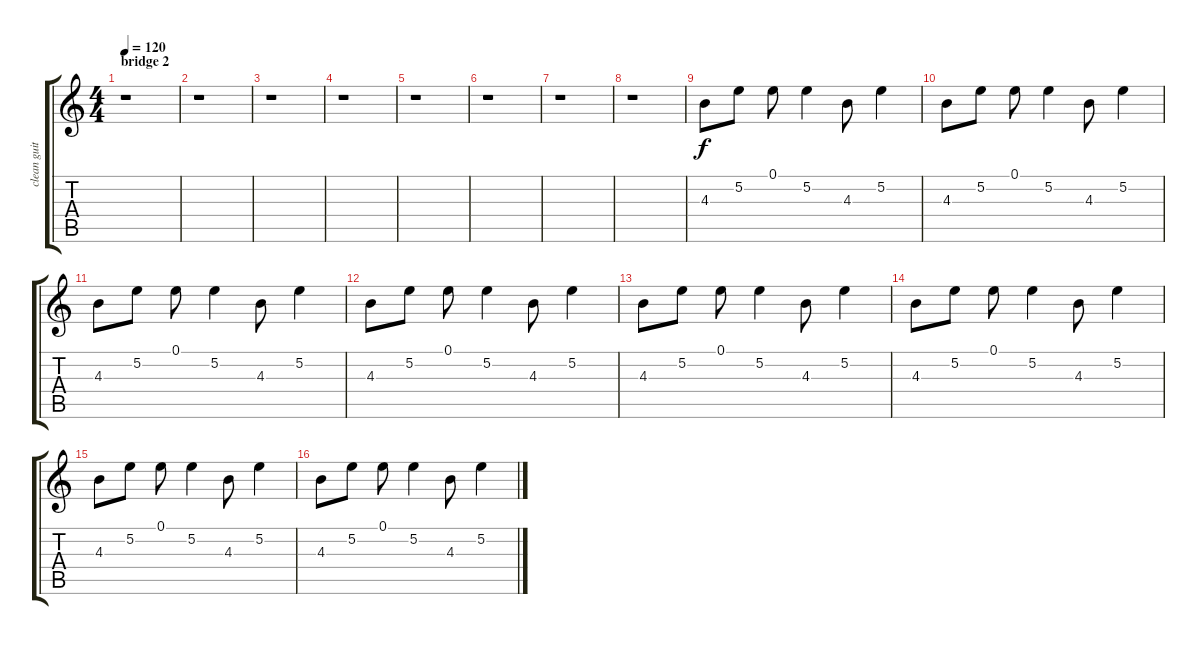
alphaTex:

\track ("clean guitar" "clean guit") {instrument electricguitarclean}
\staff {score tabs}
\tuning (E4 B3 G3 D3 A2 E2) {hide}
\ts (4 4)
\section ("" "bridge 2")
\tempo 120
\clef g2
\ks c
r.1{dy f} |
r.1 |
r.1 |
r.1 |
r.1 |
r.1 |
r.1 |
r.1 |
4.3.8 5.2.8 0.1.8 5.2.4 4.3.8 5.2.4 |
4.3.8 5.2.8 0.1.8 5.2.4 4.3.8 5.2.4 |
4.3.8 5.2.8 0.1.8 5.2.4 4.3.8 5.2.4 |
4.3.8 5.2.8 0.1.8 5.2.4 4.3.8 5.2.4 |
4.3.8 5.2.8 0.1.8 5.2.4 4.3.8 5.2.4 |
4.3.8 5.2.8 0.1.8 5.2.4 4.3.8 5.2.4 |
4.3.8 5.2.8 0.1.8 5.2.4 4.3.8 5.2.4 |
4.3.8 5.2.8 0.1.8 5.2.4 4.3.8 5.2.4
